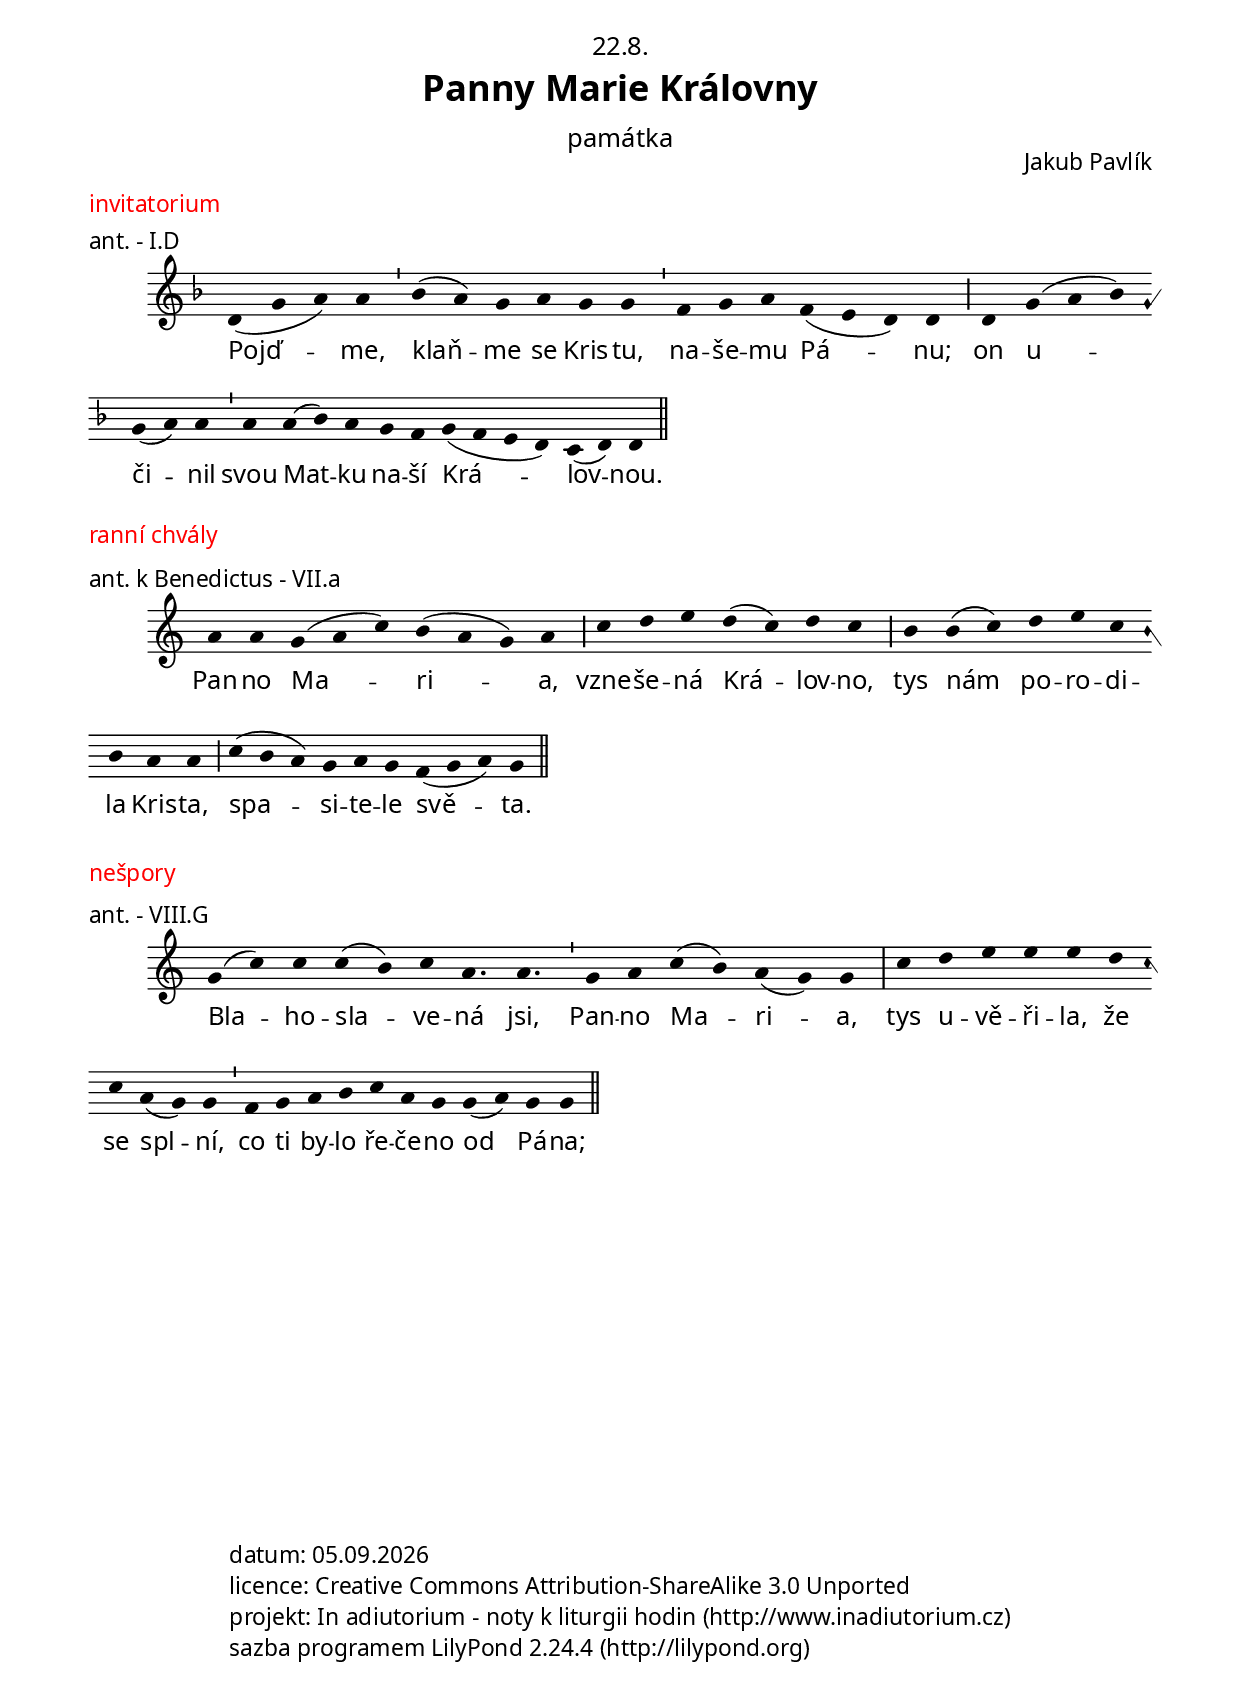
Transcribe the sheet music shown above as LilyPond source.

\version "2.15.40"

\include "../spolecne.ly"
\include "../dilyresponsorii.ly"

\header {
  title = \markup\titleSvatek
            "Panny Marie Královny"
            památka
            22.8.
  composer = "Jakub Pavlík"
}

\markup {\nadpisHodinka {"invitatorium"}}

\score {
  \relative c' {
    \choralniRezim
    \key f \major
    d4( g a) a \barMin bes( a) g a g g \barMin f g a f( e d) d \barMaior
    d g( a bes) g( a) a \barMin a a( bes) a g f g( f e d) c( d) d \barFinalis
  }
  \addlyrics {
    Pojď -- me, klaň -- me se Kris -- tu,
    na -- še -- mu Pá -- nu;
    on u -- či -- nil svou Mat -- ku na -- ší Krá -- lov -- nou.
  }
  \header {
    quid = "ant."
    modus = "I"
    differentia = "D"
    psalmus = ""
    id = "invit"
    piece = \markup {\sestavTitulekBezZalmu}
  }
}

\markup {\nadpisHodinka {"ranní chvály"}}

\score {
  \relative c'' {
    \choralniRezim
    a4 a g( a c) b( a g) a \barMaior
    c d e d( c) d c \barMaior
    b b( c) d e c b a a \barMaior
    c( b a) g a g f( g a) g \barFinalis
  }
  \addlyrics {
    Pan -- no Ma -- ri -- a,
    vzne -- še -- ná Krá -- lov -- no,
    tys nám po -- ro -- di -- la Kris -- ta,
    spa -- si -- te -- le svě -- ta.
  }
  \header {
    quid = "ant. k Benedictus"
    modus = "VII"
    differentia = "a"
    psalmus = ""
    id = "aben"
    piece = \markup {\sestavTitulekBezZalmu}
  }
}

\markup {\nadpisHodinka {"nešpory"}}

\score {
  \relative c'' {
    \choralniRezim
    g4( c) c c( b) c a4. a \barMin g4 a c( b) a( g) g \barMax
    c d e e e d c a( g) g \barMin f g a b c a g g( a) g g \barFinalis

  }
  \addlyrics {
    Bla -- ho -- sla -- ve -- ná jsi, Pan -- no Ma -- ri -- a,
    tys u -- vě -- ři -- la, že se spl -- ní,
    co ti by -- lo ře -- če -- no od Pá -- na;
    ny -- ní s_ním kra -- lu -- ješ na -- vě -- ky.
  }
  \header {
    quid = "ant."
    modus = "VIII"
    differentia = "G"
    psalmus = ""
    id = "amag"
    fons = "commune o PM, 2. nešp., k Magnificat; doplněn závěr"
    piece = \markup {\sestavTitulekBezZalmu}
  }
}